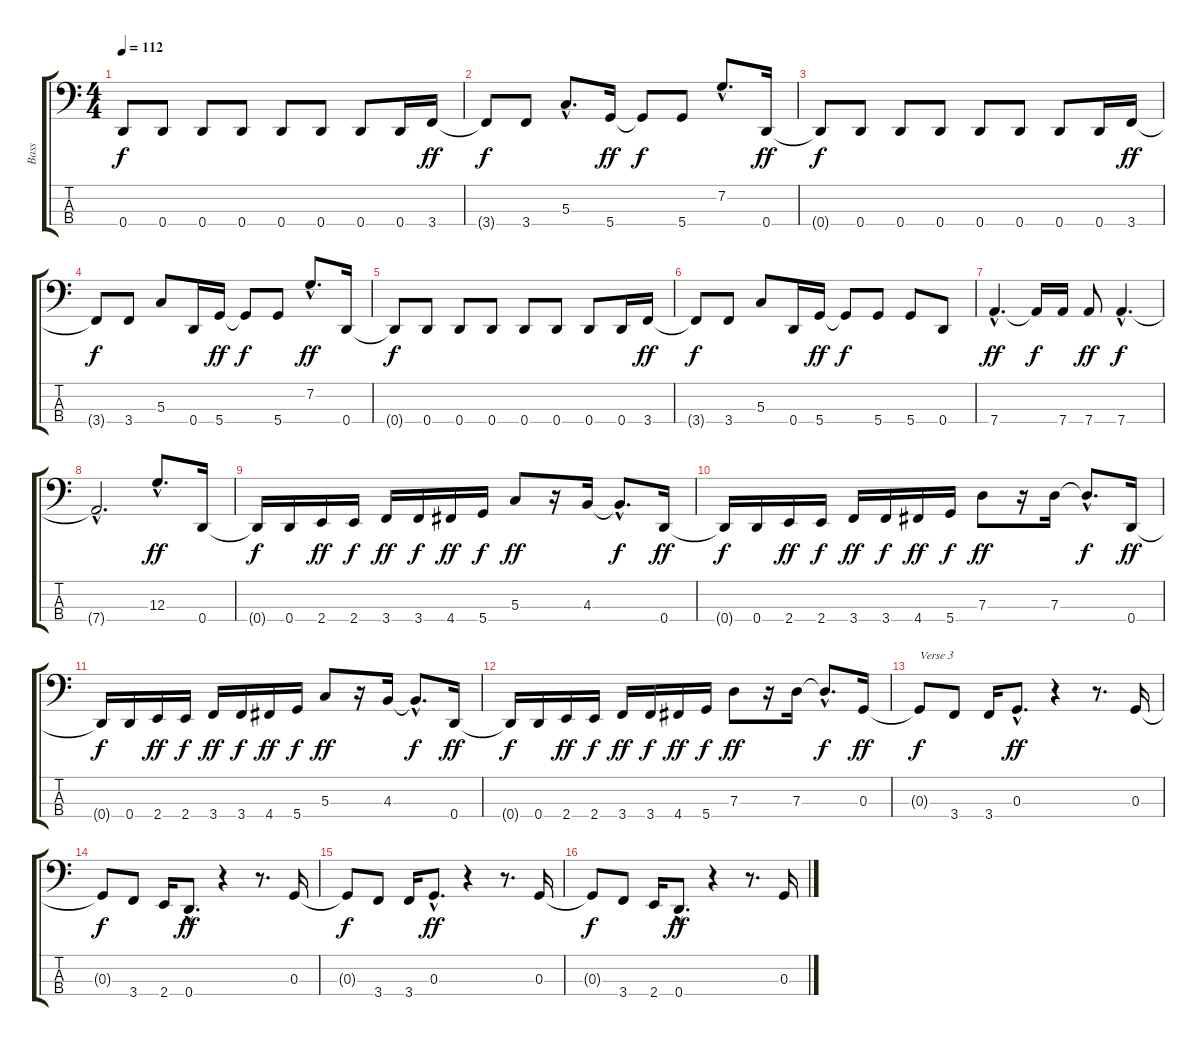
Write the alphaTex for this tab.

\track ("Bass" "Bass") {instrument electricbassfinger}
\staff {score tabs}
\tuning (F2 C2 G1 D1) {hide}
\ts (4 4)
\tempo 112
\clef f4
\ks c
0.4{t}.8{dy f} 0.4.8 0.4.8 0.4.8 0.4.8 0.4.8 0.4.8 0.4.16 3.4.16{dy ff} |
3.4{t}.8{dy f} 3.4.8 5.3{hac}.8{d} 5.4.16{dy ff} 5.4{t}.8{dy f} 5.4.8 7.2{hac}.8{d} 0.4.16{dy ff} |
0.4{t}.8{dy f} 0.4.8 0.4.8 0.4.8 0.4.8 0.4.8 0.4.8 0.4.16 3.4.16{dy ff} |
3.4{t}.8{dy f} 3.4.8 5.3.8 0.4.16 5.4.16{dy ff} 5.4{t}.8{dy f} 5.4.8 7.2{hac}.8{d dy ff} 0.4.16 |
0.4{t}.8{dy f} 0.4.8 0.4.8 0.4.8 0.4.8 0.4.8 0.4.8 0.4.16 3.4.16{dy ff} |
3.4{t}.8{dy f} 3.4.8 5.3.8 0.4.16 5.4.16{dy ff} 5.4{t}.8{dy f} 5.4.8 5.4.8 0.4.8 |
7.4{hac}.4{d dy ff} 7.4{t}.16{dy f} 7.4.16 7.4.8{dy ff} 7.4{hac}.4{d dy f} |
7.4{hac t}.2{d} 12.3{hac}.8{d dy ff} 0.4.16 |
0.4{t}.16{dy f} 0.4.16 2.4.16{dy ff} 2.4.16{dy f} 3.4.16{dy ff} 3.4.16{dy f} 4.4.16{dy ff} 5.4.16{dy f} 5.3.8{dy ff} r.16 4.3.16 4.3{hac t}.8{d dy f} 0.4.16{dy ff} |
0.4{t}.16{dy f} 0.4.16 2.4.16{dy ff} 2.4.16{dy f} 3.4.16{dy ff} 3.4.16{dy f} 4.4.16{dy ff} 5.4.16{dy f} 7.3.8{dy ff} r.16 7.3.16 7.3{hac t}.8{d dy f} 0.4.16{dy ff} |
0.4{t}.16{dy f} 0.4.16 2.4.16{dy ff} 2.4.16{dy f} 3.4.16{dy ff} 3.4.16{dy f} 4.4.16{dy ff} 5.4.16{dy f} 5.3.8{dy ff} r.16 4.3.16 4.3{hac t}.8{d dy f} 0.4.16{dy ff} |
0.4{t}.16{dy f} 0.4.16 2.4.16{dy ff} 2.4.16{dy f} 3.4.16{dy ff} 3.4.16{dy f} 4.4.16{dy ff} 5.4.16{dy f} 7.3.8{dy ff} r.16 7.3.16 7.3{hac t}.8{d dy f} 0.3.16{dy ff} |
0.3{t}.8{txt "Verse 3" dy f} 3.4.8 3.4.16 0.3{hac}.8{d dy ff} r.4 r.8{d} 0.3.16 |
0.3{t}.8{dy f} 3.4.8 2.4.16 0.4{hac}.8{d dy ff} r.4 r.8{d} 0.3.16 |
0.3{t}.8{dy f} 3.4.8 3.4.16 0.3{hac}.8{d dy ff} r.4 r.8{d} 0.3.16 |
0.3{t}.8{dy f} 3.4.8 2.4.16 0.4{hac}.8{d dy ff} r.4 r.8{d} 0.3.16
